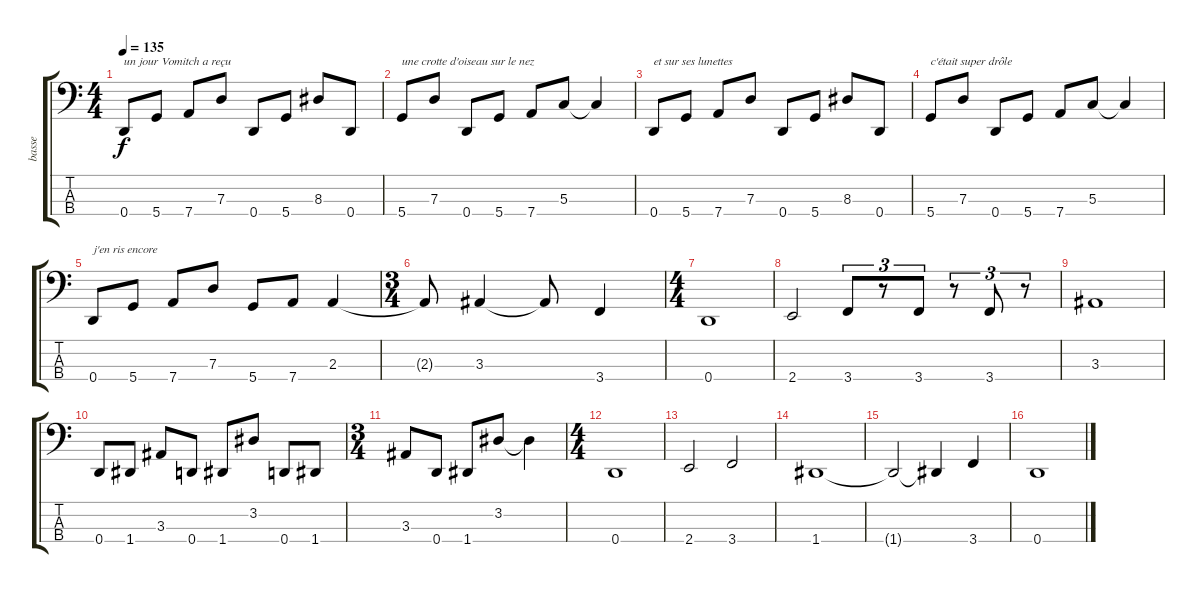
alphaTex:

\track ("basse" "basse") {instrument electricbasspick}
\staff {score tabs}
\tuning (F2 C2 G1 D1) {hide}
\ts (4 4)
\tempo 135
\clef f4
\ks c
0.4.8{txt "un jour Vomitch a reçu" dy f} 5.4.8 7.4.8 7.3.8 0.4.8 5.4.8 8.3.8 0.4.8 |
5.4.8{txt "une crotte d'oiseau sur le nez"} 7.3.8 0.4.8 5.4.8 7.4.8 5.3.8 5.3{t}.4 |
0.4.8{txt "et sur ses lunettes"} 5.4.8 7.4.8 7.3.8 0.4.8 5.4.8 8.3.8 0.4.8 |
5.4.8{txt "c'était super drôle"} 7.3.8 0.4.8 5.4.8 7.4.8 5.3.8 5.3{t}.4 |
0.4.8{txt "j'en ris encore"} 5.4.8 7.4.8 7.3.8 5.4.8 7.4.8 2.3.4 |
\ts (3 4)
2.3{t}.8 3.3.4 3.3{t}.8 3.4.4 |
\ts (4 4)
0.4.1 |
2.4.2 3.4.8{tu (3 2)} r.8{tu (3 2)} 3.4.8{tu (3 2)} r.8{tu (3 2)} 3.4.8{tu (3 2)} r.8{tu (3 2)} |
3.3.1 |
0.4.8 1.4.8 3.3.8 0.4.8 1.4.8 3.2.8 0.4.8 1.4.8 |
\ts (3 4)
3.3.8 0.4.8 1.4.8 3.2.8 3.2{t}.4 |
\ts (4 4)
0.4.1 |
2.4.2 3.4.2 |
1.4.1 |
1.4{t}.2 1.4{t}.4 3.4.4 |
0.4.1
